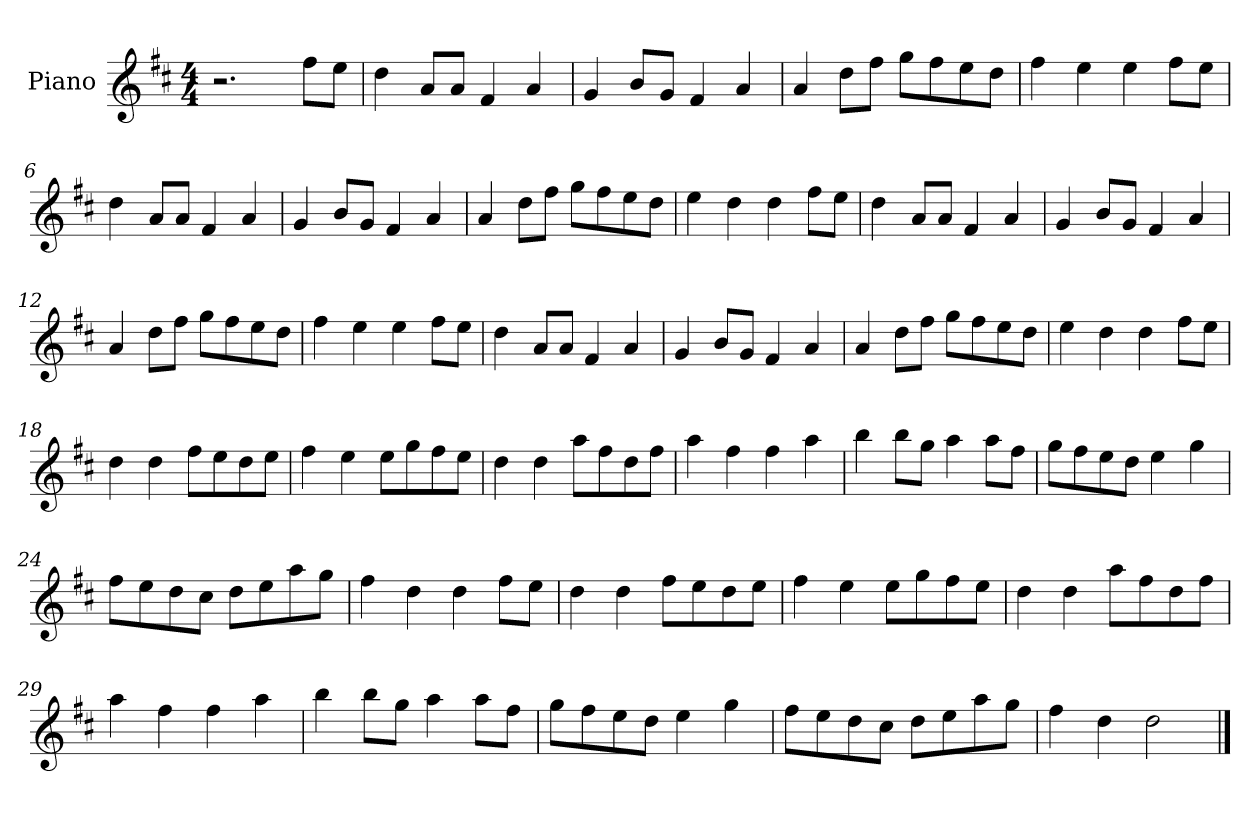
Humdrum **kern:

**kern
*part1
*staff1
*I"Piano
*I'Pno
*clefG2
*k[f#c#]
*M4/4
=1
2.r
8ff#\L
8ee\J
=2
4dd\
8a/L
8a/J
4f#/
4a/
=3
4g/
8b/L
8g/J
4f#/
4a/
=4
4a/
8dd\L
8ff#\J
8gg\L
8ff#\
8ee\
8dd\J
=5
4ff#\
4ee\
4ee\
8ff#\L
8ee\J
=6
4dd\
8a/L
8a/J
4f#/
4a/
=7
4g/
8b/L
8g/J
4f#/
4a/
=8
4a/
8dd\L
8ff#\J
8gg\L
8ff#\
8ee\
8dd\J
=9
4ee\
4dd\
4dd\
8ff#\L
8ee\J
=10
4dd\
8a/L
8a/J
4f#/
4a/
=11
4g/
8b/L
8g/J
4f#/
4a/
=12
4a/
8dd\L
8ff#\J
8gg\L
8ff#\
8ee\
8dd\J
=13
4ff#\
4ee\
4ee\
8ff#\L
8ee\J
=14
4dd\
8a/L
8a/J
4f#/
4a/
=15
4g/
8b/L
8g/J
4f#/
4a/
=16
4a/
8dd\L
8ff#\J
8gg\L
8ff#\
8ee\
8dd\J
=17
4ee\
4dd\
4dd\
8ff#\L
8ee\J
=18
4dd\
4dd\
8ff#\L
8ee\
8dd\
8ee\J
=19
4ff#\
4ee\
8ee\L
8gg\
8ff#\
8ee\J
=20
4dd\
4dd\
8aa\L
8ff#\
8dd\
8ff#\J
=21
4aa\
4ff#\
4ff#\
4aa\
=22
4bb\
8bb\L
8gg\J
4aa\
8aa\L
8ff#\J
=23
8gg\L
8ff#\
8ee\
8dd\J
4ee\
4gg\
=24
8ff#\L
8ee\
8dd\
8cc#\J
8dd\L
8ee\
8aa\
8gg\J
=25
4ff#\
4dd\
4dd\
8ff#\L
8ee\J
=26
4dd\
4dd\
8ff#\L
8ee\
8dd\
8ee\J
=27
4ff#\
4ee\
8ee\L
8gg\
8ff#\
8ee\J
=28
4dd\
4dd\
8aa\L
8ff#\
8dd\
8ff#\J
=29
4aa\
4ff#\
4ff#\
4aa\
=30
4bb\
8bb\L
8gg\J
4aa\
8aa\L
8ff#\J
=31
8gg\L
8ff#\
8ee\
8dd\J
4ee\
4gg\
=32
8ff#\L
8ee\
8dd\
8cc#\J
8dd\L
8ee\
8aa\
8gg\J
=33
4ff#\
4dd\
2dd\
==
*-
